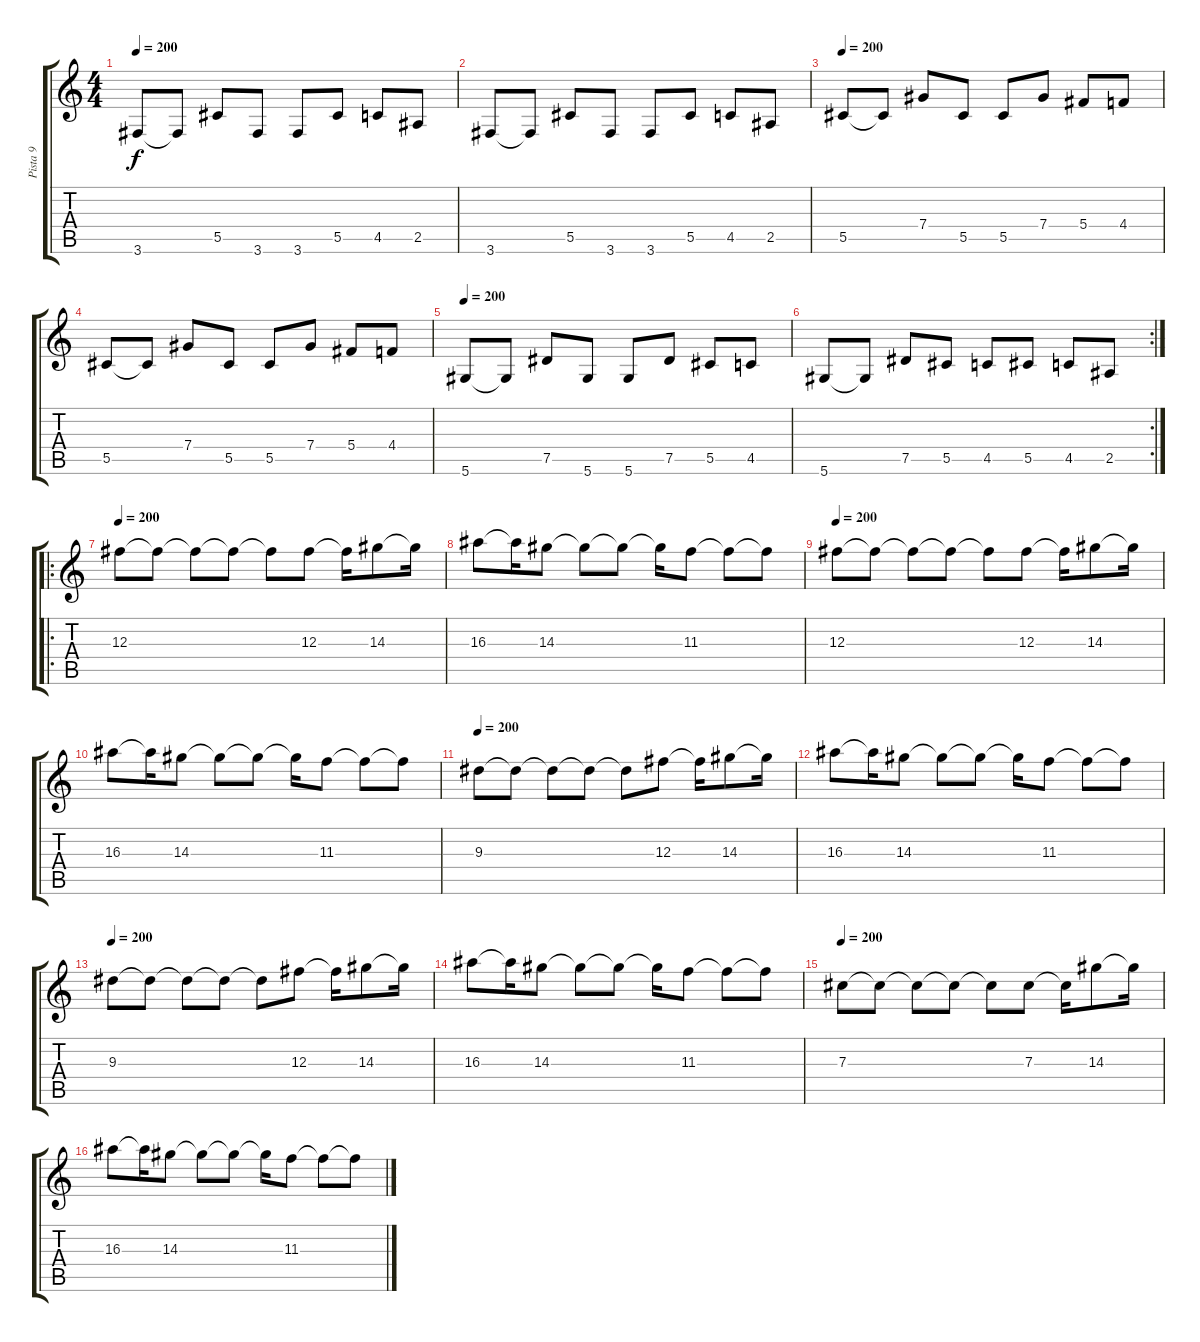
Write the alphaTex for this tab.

\track ("Pista 9" "Pista 9") {instrument distortionguitar}
\staff {score tabs}
\tuning (Eb4 Bb3 Gb3 Db3 Ab2 Eb2) {hide}
\ts (4 4)
\tempo 200
\clef g2
\ks c
3.6.8{dy f} 3.6{t}.8 5.5.8 3.6.8 3.6.8 5.5.8 4.5.8 2.5.8 |
3.6.8 3.6{t}.8 5.5.8 3.6.8 3.6.8 5.5.8 4.5.8 2.5.8 |
\tempo 200
5.5.8 5.5{t}.8 7.4.8 5.5.8 5.5.8 7.4.8 5.4.8 4.4.8 |
5.5.8 5.5{t}.8 7.4.8 5.5.8 5.5.8 7.4.8 5.4.8 4.4.8 |
\tempo 200
5.6.8 5.6{t}.8 7.5.8 5.6.8 5.6.8 7.5.8 5.5.8 4.5.8 |
\rc 2
5.6.8 5.6{t}.8 7.5.8 5.5.8 4.5.8 5.5.8 4.5.8 2.5.8 |
\ro
\tempo 200
12.3.8 12.3{t}.8 12.3{t}.8 12.3{t}.8 12.3{t}.8 12.3.8 12.3{t}.16 14.3.8 14.3{t}.16 |
16.3.8 16.3{t}.16 14.3.8 14.3{t}.8 14.3{t}.8 14.3{t}.16 11.3.8 11.3{t}.8 11.3{t}.8 |
\tempo 200
12.3.8 12.3{t}.8 12.3{t}.8 12.3{t}.8 12.3{t}.8 12.3.8 12.3{t}.16 14.3.8 14.3{t}.16 |
16.3.8 16.3{t}.16 14.3.8 14.3{t}.8 14.3{t}.8 14.3{t}.16 11.3.8 11.3{t}.8 11.3{t}.8 |
\tempo 200
9.3.8 9.3{t}.8 9.3{t}.8 9.3{t}.8 9.3{t}.8 12.3.8 12.3{t}.16 14.3.8 14.3{t}.16 |
16.3.8 16.3{t}.16 14.3.8 14.3{t}.8 14.3{t}.8 14.3{t}.16 11.3.8 11.3{t}.8 11.3{t}.8 |
\tempo 200
9.3.8 9.3{t}.8 9.3{t}.8 9.3{t}.8 9.3{t}.8 12.3.8 12.3{t}.16 14.3.8 14.3{t}.16 |
16.3.8 16.3{t}.16 14.3.8 14.3{t}.8 14.3{t}.8 14.3{t}.16 11.3.8 11.3{t}.8 11.3{t}.8 |
\tempo 200
7.3.8 7.3{t}.8 7.3{t}.8 7.3{t}.8 7.3{t}.8 7.3.8 7.3{t}.16 14.3.8 14.3{t}.16 |
16.3.8 16.3{t}.16 14.3.8 14.3{t}.8 14.3{t}.8 14.3{t}.16 11.3.8 11.3{t}.8 11.3{t}.8
